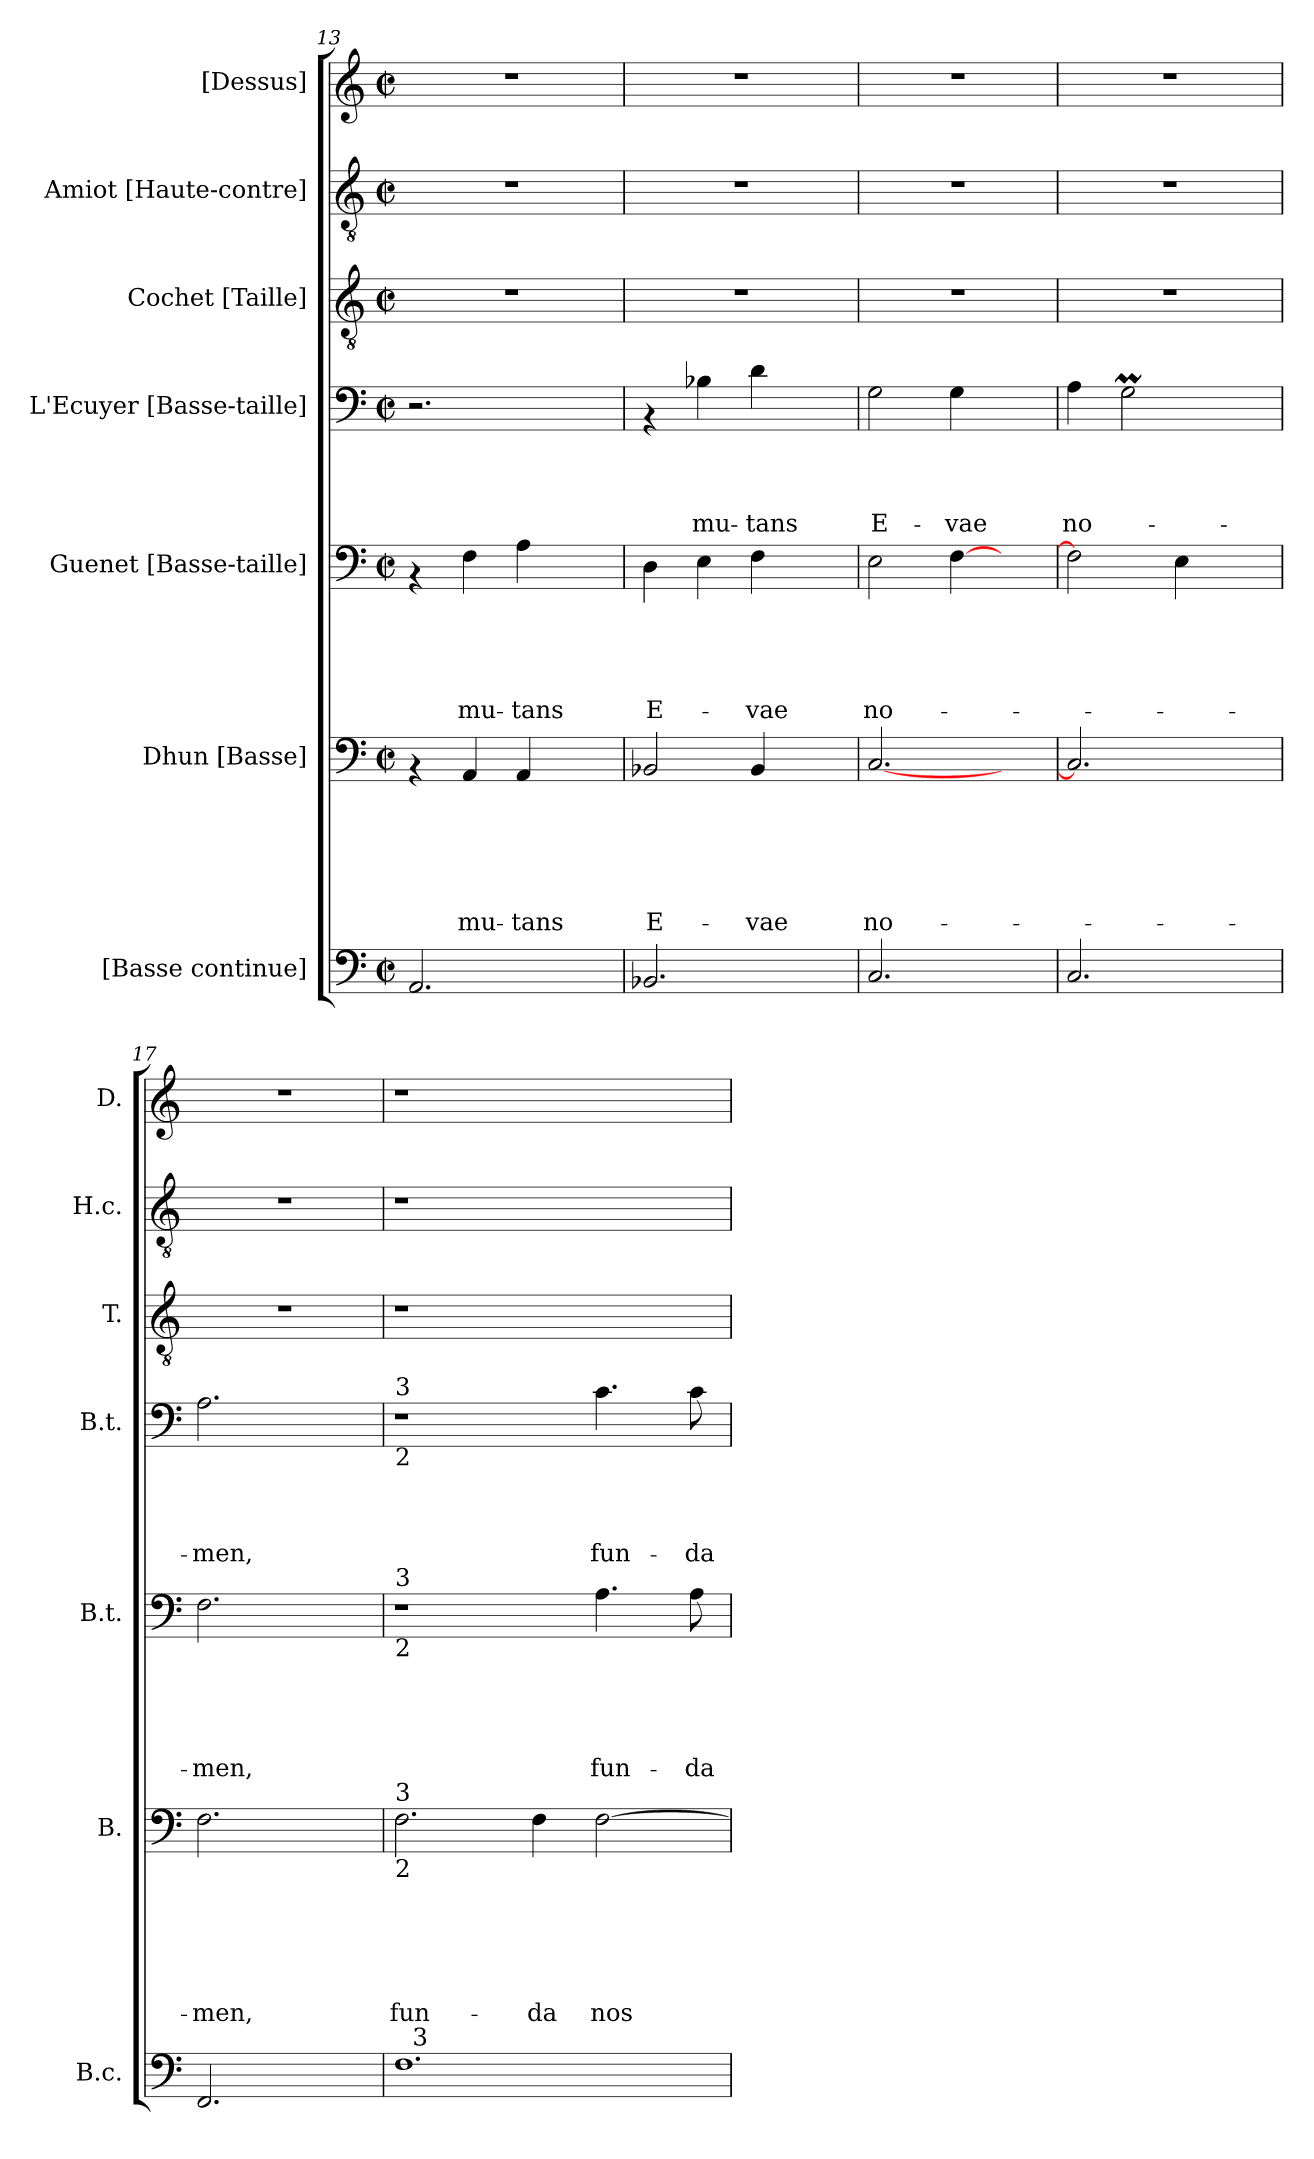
**kern	**kern	**text	**text	**text	**text	**text	**text	**kern	**text	**text	**text	**text	**text	**kern	**text	**text	**text	**text	**kern	**kern	**kern
*part7	*part6	*part6	*part6	*part6	*part6	*part6	*part6	*part5	*part5	*part5	*part5	*part5	*part5	*part4	*part4	*part4	*part4	*part4	*part3	*part2	*part1
*staff7	*staff6	*staff6	*staff6	*staff6	*staff6	*staff6	*staff6	*staff5	*staff5	*staff5	*staff5	*staff5	*staff5	*staff4	*staff4	*staff4	*staff4	*staff4	*staff3	*staff2	*staff1
*I"[Basse continue]	*I"Dhun [Basse]	*	*	*	*	*	*	*I"Guenet [Basse-taille]	*	*	*	*	*	*I"L'Ecuyer [Basse-taille]	*	*	*	*	*I"Cochet [Taille]	*I"Amiot [Haute-contre]	*I"[Dessus]
*I'B.c.	*I'B.	*	*	*	*	*	*	*I'B.t.	*	*	*	*	*	*I'B.t.	*	*	*	*	*I'T.	*I'H.c.	*I'D.
*clefF4	*clefF4	*	*	*	*	*	*	*clefF4	*	*	*	*	*	*clefF4	*	*	*	*	*clefGv2	*clefGv2	*clefG2
*k[]	*k[]	*	*	*	*	*	*	*k[]	*	*	*	*	*	*k[]	*	*	*	*	*k[]	*k[]	*k[]
*C:	*C:	*	*	*	*	*	*	*C:	*	*	*	*	*	*C:	*	*	*	*	*C:	*C:	*C:
*M2/2	*M2/2	*	*	*	*	*	*	*M2/2	*	*	*	*	*	*M2/2	*	*	*	*	*M2/2	*M2/2	*M2/2
*met(c|)	*met(c|)	*	*	*	*	*	*	*met(c|)	*	*	*	*	*	*met(c|)	*	*	*	*	*met(c|)	*met(c|)	*met(c|)
=13	=13	=13	=13	=13	=13	=13	=13	=13	=13	=13	=13	=13	=13	=13	=13	=13	=13	=13	=13	=13	=13
2.AA/	4rAA	.	.	.	.	.	.	4rAA	.	.	.	.	.	2.r	.	.	.	.	1r	1r	1r
!	!	!	!	!	!	!	!LO:LY:b	!	!	!	!	!	!LO:LY:b	!	!	!	!	!	!	!	!
.	4AA/	.	.	.	.	.	mu-	4F\	.	.	.	.	mu-	.	.	.	.	.	.	.	.
!	!	!	!	!	!	!	!LO:LY:b	!	!	!	!	!	!LO:LY:b	!	!	!	!	!	!	!	!
.	4AA/	.	.	.	.	.	-tans	4A\	.	.	.	.	-tans	.	.	.	.	.	.	.	.
4ryy	4ryy	.	.	.	.	.	.	4ryy	.	.	.	.	.	4ryy	.	.	.	.	.	.	.
=14	=14	=14	=14	=14	=14	=14	=14	=14	=14	=14	=14	=14	=14	=14	=14	=14	=14	=14	=14	=14	=14
!	!	!	!	!	!	!	!LO:LY:b	!	!	!	!	!	!LO:LY:b	!	!	!	!	!	!	!	!
2.BB-X</	2BB-X/	.	.	.	.	.	E-	4D\	.	.	.	.	E-	4rAA	.	.	.	.	1r	1r	1r
!	!	!	!	!	!	!	!	!	!	!	!	!	!	!	!	!	!	!LO:LY:b	!	!	!
.	.	.	.	.	.	.	.	4E\	.	.	.	.	.	4B-X\	.	.	.	mu-	.	.	.
!	!	!	!	!	!	!	!LO:LY:b	!	!	!	!	!	!LO:LY:b	!	!	!	!	!LO:LY:b	!	!	!
.	4BB-/	.	.	.	.	.	-vae	4F\	.	.	.	.	-vae	4d\	.	.	.	-tans	.	.	.
4ryy	4ryy	.	.	.	.	.	.	4ryy	.	.	.	.	.	4ryy	.	.	.	.	.	.	.
=15	=15	=15	=15	=15	=15	=15	=15	=15	=15	=15	=15	=15	=15	=15	=15	=15	=15	=15	=15	=15	=15
!	!	!	!	!	!	!	!LO:LY:b	!	!	!	!	!	!LO:LY:b	!	!	!	!	!LO:LY:b	!	!	!
2.C/	[<2.C/	.	.	.	.	.	no-	2E\	.	.	.	.	no-	2G\	.	.	.	E-	1r	1r	1r
!	!	!	!	!	!	!	!	!	!	!	!	!	!	!	!	!	!	!LO:LY:b	!	!	!
.	.	.	.	.	.	.	.	[>4F\	.	.	.	.	.	4G\	.	.	.	-vae	.	.	.
4ryy	4ryy	.	.	.	.	.	.	4ryy	.	.	.	.	.	4ryy	.	.	.	.	.	.	.
=16	=16	=16	=16	=16	=16	=16	=16	=16	=16	=16	=16	=16	=16	=16	=16	=16	=16	=16	=16	=16	=16
!	!	!	!	!	!	!	!	!	!	!	!	!	!	!	!	!	!	!LO:LY:b	!	!	!
2.C</	2.C/]	.	.	.	.	.	.	2F\]	.	.	.	.	.	4A\	.	.	.	no-	1r	1r	1r
.	.	.	.	.	.	.	.	.	.	.	.	.	.	2GM\	.	.	.	.	.	.	.
.	.	.	.	.	.	.	.	4E\	.	.	.	.	.	.	.	.	.	.	.	.	.
4ryy	4ryy	.	.	.	.	.	.	4ryy	.	.	.	.	.	4ryy	.	.	.	.	.	.	.
=17	=17	=17	=17	=17	=17	=17	=17	=17	=17	=17	=17	=17	=17	=17	=17	=17	=17	=17	=17	=17	=17
!	!	!	!	!	!	!	!LO:LY:b	!	!	!	!	!	!LO:LY:b	!	!	!	!	!LO:LY:b	!	!	!
2.FF/	2.F\	.	.	.	.	.	-men,	2.F\	.	.	.	.	-men,	2.A\	.	.	.	-men,	1r	1r	1r
4ryy	4ryy	.	.	.	.	.	.	4ryy	.	.	.	.	.	4ryy	.	.	.	.	.	.	.
=18	=18	=18	=18	=18	=18	=18	=18	=18	=18	=18	=18	=18	=18	=18	=18	=18	=18	=18	=18	=18	=18
!	!	!	!	!	!	!	!	!	!	!	!	!	!	!LO:TX:a:t=3	!	!	!	!	!	!	!
!	!	!	!	!	!	!	!	!	!	!	!	!	!	!LO:TX:b:t=2	!	!	!	!	!	!	!
!	!	!	!	!	!	!	!	!LO:TX:a:t=3	!	!	!	!	!	!	!	!	!	!	!	!	!
!	!	!	!	!	!	!	!	!LO:TX:b:t=2	!	!	!	!	!	!	!	!	!	!	!	!	!
!	!LO:TX:a:t=3	!	!	!	!	!	!	!	!	!	!	!	!	!	!	!	!	!	!	!	!
!	!LO:TX:b:t=2	!	!	!	!	!	!	!	!	!	!	!	!	!	!	!	!	!	!	!	!
!LO:TX:b:t=2	!	!	!	!	!	!	!	!	!	!	!	!	!	!	!	!	!	!	!	!	!
!	!	!	!	!	!	!	!LO:LY:b	!	!	!	!	!	!	!	!	!	!	!	!	!	!
*^	*	*	*	*	*	*	*	*	*	*	*	*	*	*	*	*	*	*	*	*	*
1.F	32ryy	2.F\	.	.	.	.	.	fun-	1r	.	.	.	.	.	1r	.	.	.	.	1r	1r	1r
!	!LO:TX:a:t=3	!	!	!	!	!	!	!	!	!	!	!	!	!	!	!	!	!	!	!	!	!
.	1ryy	.	.	.	.	.	.	.	.	.	.	.	.	.	.	.	.	.	.	.	.	.
!	!	!	!	!	!	!	!	!LO:LY:b	!	!	!	!	!	!	!	!	!	!	!	!	!	!
.	.	4F\	.	.	.	.	.	-da	.	.	.	.	.	.	.	.	.	.	.	.	.	.
!	!	!	!	!	!	!	!	!LO:LY:b	!	!	!	!	!	!LO:LY:b	!	!	!	!	!LO:LY:b	!	!	!
.	.	[>2F\	.	.	.	.	.	nos	4.A\	.	.	.	.	fun-	4.c\	.	.	.	fun-	2ryy	2ryy	2ryy
.	4...ryy	.	.	.	.	.	.	.	.	.	.	.	.	.	.	.	.	.	.	.	.	.
!	!	!	!	!	!	!	!	!	!	!	!	!	!	!LO:LY:b	!	!	!	!	!LO:LY:b	!	!	!
.	.	.	.	.	.	.	.	.	8A\	.	.	.	.	-da	8c\	.	.	.	-da	.	.	.
*v	*v	*	*	*	*	*	*	*	*	*	*	*	*	*	*	*	*	*	*	*	*	*
=	=	=	=	=	=	=	=	=	=	=	=	=	=	=	=	=	=	=	=	=	=
*-	*-	*-	*-	*-	*-	*-	*-	*-	*-	*-	*-	*-	*-	*-	*-	*-	*-	*-	*-	*-	*-
